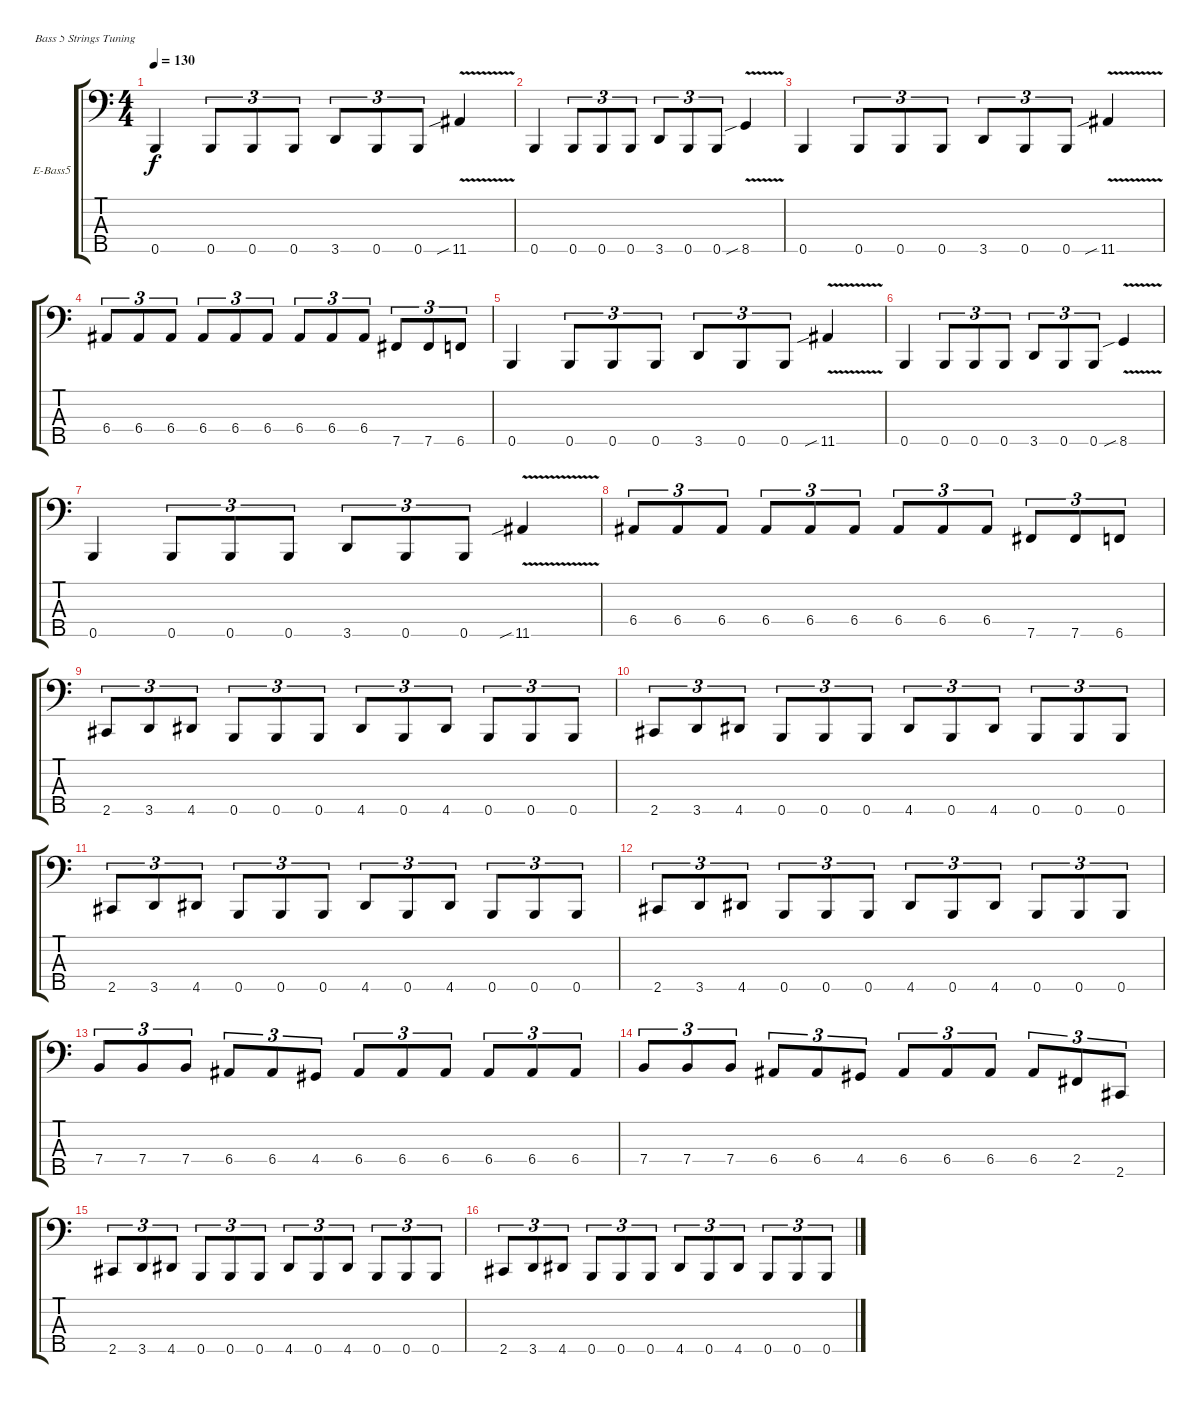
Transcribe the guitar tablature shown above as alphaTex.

\defaultSystemsLayout 4
\bracketExtendMode groupsimilarinstruments
\firstSystemTrackNameOrientation horizontal
\otherSystemsTrackNameOrientation horizontal
\track ("Electric Bass" "E-Bass5") {instrument electricbassfinger}
\staff {score tabs}
\tuning (G2 D2 A1 E1 B0)
\ts (4 4)
\tempo 130
\clef f4
\ks c
0.5.4{dy f} 0.5.8{tu (3 2)} 0.5.8{tu (3 2)} 0.5.8{tu (3 2)} 3.5.8{tu (3 2)} 0.5.8{tu (3 2)} 0.5.8{tu (3 2)} 11.5{v sib}.4 |
0.5.4 0.5.8{tu (3 2)} 0.5.8{tu (3 2)} 0.5.8{tu (3 2)} 3.5.8{tu (3 2)} 0.5.8{tu (3 2)} 0.5.8{tu (3 2)} 8.5{v sib}.4 |
0.5.4 0.5.8{tu (3 2)} 0.5.8{tu (3 2)} 0.5.8{tu (3 2)} 3.5.8{tu (3 2)} 0.5.8{tu (3 2)} 0.5.8{tu (3 2)} 11.5{v sib}.4 |
6.4.8{tu (3 2)} 6.4.8{tu (3 2)} 6.4.8{tu (3 2)} 6.4.8{tu (3 2)} 6.4.8{tu (3 2)} 6.4.8{tu (3 2)} 6.4.8{tu (3 2)} 6.4.8{tu (3 2)} 6.4.8{tu (3 2)} 7.5.8{tu (3 2)} 7.5.8{tu (3 2)} 6.5.8{tu (3 2)} |
0.5.4 0.5.8{tu (3 2)} 0.5.8{tu (3 2)} 0.5.8{tu (3 2)} 3.5.8{tu (3 2)} 0.5.8{tu (3 2)} 0.5.8{tu (3 2)} 11.5{v sib}.4 |
0.5.4 0.5.8{tu (3 2)} 0.5.8{tu (3 2)} 0.5.8{tu (3 2)} 3.5.8{tu (3 2)} 0.5.8{tu (3 2)} 0.5.8{tu (3 2)} 8.5{v sib}.4 |
0.5.4 0.5.8{tu (3 2)} 0.5.8{tu (3 2)} 0.5.8{tu (3 2)} 3.5.8{tu (3 2)} 0.5.8{tu (3 2)} 0.5.8{tu (3 2)} 11.5{v sib}.4 |
6.4.8{tu (3 2)} 6.4.8{tu (3 2)} 6.4.8{tu (3 2)} 6.4.8{tu (3 2)} 6.4.8{tu (3 2)} 6.4.8{tu (3 2)} 6.4.8{tu (3 2)} 6.4.8{tu (3 2)} 6.4.8{tu (3 2)} 7.5.8{tu (3 2)} 7.5.8{tu (3 2)} 6.5.8{tu (3 2)} |
2.5.8{tu (3 2)} 3.5.8{tu (3 2)} 4.5.8{tu (3 2)} 0.5.8{tu (3 2)} 0.5.8{tu (3 2)} 0.5.8{tu (3 2)} 4.5.8{tu (3 2)} 0.5.8{tu (3 2)} 4.5.8{tu (3 2)} 0.5.8{tu (3 2)} 0.5.8{tu (3 2)} 0.5.8{tu (3 2)} |
2.5.8{tu (3 2)} 3.5.8{tu (3 2)} 4.5.8{tu (3 2)} 0.5.8{tu (3 2)} 0.5.8{tu (3 2)} 0.5.8{tu (3 2)} 4.5.8{tu (3 2)} 0.5.8{tu (3 2)} 4.5.8{tu (3 2)} 0.5.8{tu (3 2)} 0.5.8{tu (3 2)} 0.5.8{tu (3 2)} |
2.5.8{tu (3 2)} 3.5.8{tu (3 2)} 4.5.8{tu (3 2)} 0.5.8{tu (3 2)} 0.5.8{tu (3 2)} 0.5.8{tu (3 2)} 4.5.8{tu (3 2)} 0.5.8{tu (3 2)} 4.5.8{tu (3 2)} 0.5.8{tu (3 2)} 0.5.8{tu (3 2)} 0.5.8{tu (3 2)} |
2.5.8{tu (3 2)} 3.5.8{tu (3 2)} 4.5.8{tu (3 2)} 0.5.8{tu (3 2)} 0.5.8{tu (3 2)} 0.5.8{tu (3 2)} 4.5.8{tu (3 2)} 0.5.8{tu (3 2)} 4.5.8{tu (3 2)} 0.5.8{tu (3 2)} 0.5.8{tu (3 2)} 0.5.8{tu (3 2)} |
7.4.8{tu (3 2)} 7.4.8{tu (3 2)} 7.4.8{tu (3 2)} 6.4.8{tu (3 2)} 6.4.8{tu (3 2)} 4.4.8{tu (3 2)} 6.4.8{tu (3 2)} 6.4.8{tu (3 2)} 6.4.8{tu (3 2)} 6.4.8{tu (3 2)} 6.4.8{tu (3 2)} 6.4.8{tu (3 2)} |
7.4.8{tu (3 2)} 7.4.8{tu (3 2)} 7.4.8{tu (3 2)} 6.4.8{tu (3 2)} 6.4.8{tu (3 2)} 4.4.8{tu (3 2)} 6.4.8{tu (3 2)} 6.4.8{tu (3 2)} 6.4.8{tu (3 2)} 6.4.8{tu (3 2)} 2.4.8{tu (3 2)} 2.5.8{tu (3 2)} |
2.5.8{tu (3 2)} 3.5.8{tu (3 2)} 4.5.8{tu (3 2)} 0.5.8{tu (3 2)} 0.5.8{tu (3 2)} 0.5.8{tu (3 2)} 4.5.8{tu (3 2)} 0.5.8{tu (3 2)} 4.5.8{tu (3 2)} 0.5.8{tu (3 2)} 0.5.8{tu (3 2)} 0.5.8{tu (3 2)} |
2.5.8{tu (3 2)} 3.5.8{tu (3 2)} 4.5.8{tu (3 2)} 0.5.8{tu (3 2)} 0.5.8{tu (3 2)} 0.5.8{tu (3 2)} 4.5.8{tu (3 2)} 0.5.8{tu (3 2)} 4.5.8{tu (3 2)} 0.5.8{tu (3 2)} 0.5.8{tu (3 2)} 0.5.8{tu (3 2)}
